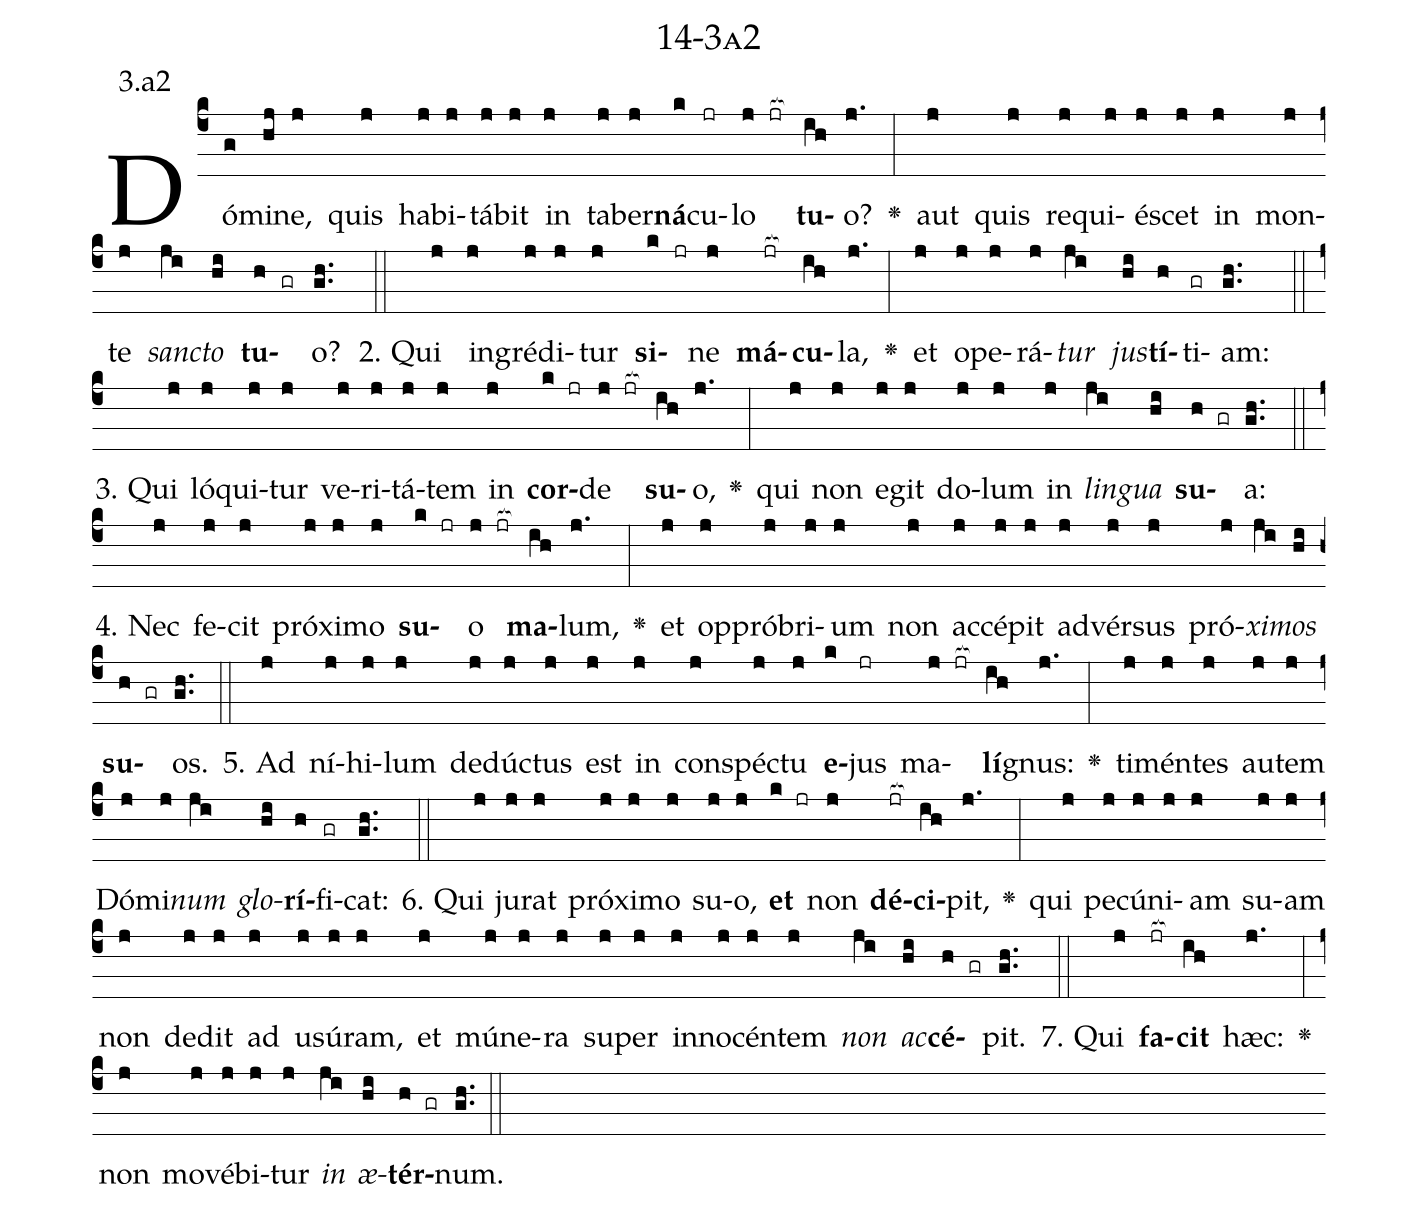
name: 14-3a2;
annotation: 3.a2;
%%
(c4)Dó(g)mi(hj)ne,(j) quis(j) ha(j)bi(j)tá(j)bit(j) in(j) ta(j)ber(j)<b>ná</b>(k)cu(jr)lo(j jr[ocb:1{]) <b>tu</b>(ih[ocb:0}])o?(j.) <v>\greheightstar</v>(:) aut(j) quis(j) re(j)qui(j)é(j)scet(j) in(j) mon(j)te(j) <i>sanc</i>(ji)<i>to</i>(hi) <b>tu</b>(h gr)o?(gh..) (::)
2. Qui(j) in(j)gré(j)di(j)tur(j) <b>si</b>(k jr)ne(j) <b>má</b>(jr[ocb:1{])<b>cu</b>(ih[ocb:0}])la,(j.) <v>\greheightstar</v>(:) et(j) o(j)pe(j)rá(j)<i>tur</i>(ji) <i>jus</i>(hi)<b>tí</b>(h)ti(gr)am:(gh..) (::)
3. Qui(j) ló(j)qui(j)tur(j) ve(j)ri(j)tá(j)tem(j) in(j) <b>cor</b>(k jr)de(j jr[ocb:1{]) <b>su</b>(ih[ocb:0}])o,(j.) <v>\greheightstar</v>(:) qui(j) non(j) e(j)git(j) do(j)lum(j) in(j) <i>lin</i>(ji)<i>gua</i>(hi) <b>su</b>(h gr)a:(gh..) (::)
4. Nec(j) fe(j)cit(j) pró(j)xi(j)mo(j) <b>su</b>(k jr)o(j jr[ocb:1{]) <b>ma</b>(ih[ocb:0}])lum,(j.) <v>\greheightstar</v>(:) et(j) op(j)pró(j)bri(j)um(j) non(j) ac(j)cé(j)pit(j) ad(j)vér(j)sus(j) pró(j)<i>xi</i>(ji)<i>mos</i>(hi) <b>su</b>(h gr)os.(gh..) (::)
5. Ad(j) ní(j)hi(j)lum(j) de(j)dúc(j)tus(j) est(j) in(j) con(j)spéc(j)tu(j) <b>e</b>(k)jus(jr) ma(j jr[ocb:1{])<b>lí</b>(ih[ocb:0}])gnus:(j.) <v>\greheightstar</v>(:) ti(j)mén(j)tes(j) au(j)tem(j) Dó(j)mi(j)<i>num</i>(ji) <i>glo</i>(hi)<b>rí</b>(h)fi(gr)cat:(gh..) (::)
6. Qui(j) ju(j)rat(j) pró(j)xi(j)mo(j) su(j)o,(j) <b>et</b>(k jr) non(j) <b>dé</b>(jr[ocb:1{])<b>ci</b>(ih[ocb:0}])pit,(j.) <v>\greheightstar</v>(:) qui(j) pe(j)cú(j)ni(j)am(j) su(j)am(j) non(j) de(j)dit(j) ad(j) u(j)sú(j)ram,(j) et(j) mú(j)ne(j)ra(j) su(j)per(j) in(j)no(j)cén(j)tem(j) <i>non</i>(ji) <i>ac</i>(hi)<b>cé</b>(h gr)pit.(gh..) (::)
7. Qui(j) <b>fa</b>(jr[ocb:1{])<b>cit</b>(ih[ocb:0}]) hæc:(j.) <v>\greheightstar</v>(:) non(j) mo(j)vé(j)bi(j)tur(j) <i>in</i>(ji) <i>æ</i>(hi)<b>tér</b>(h gr)num.(gh..) (::)
